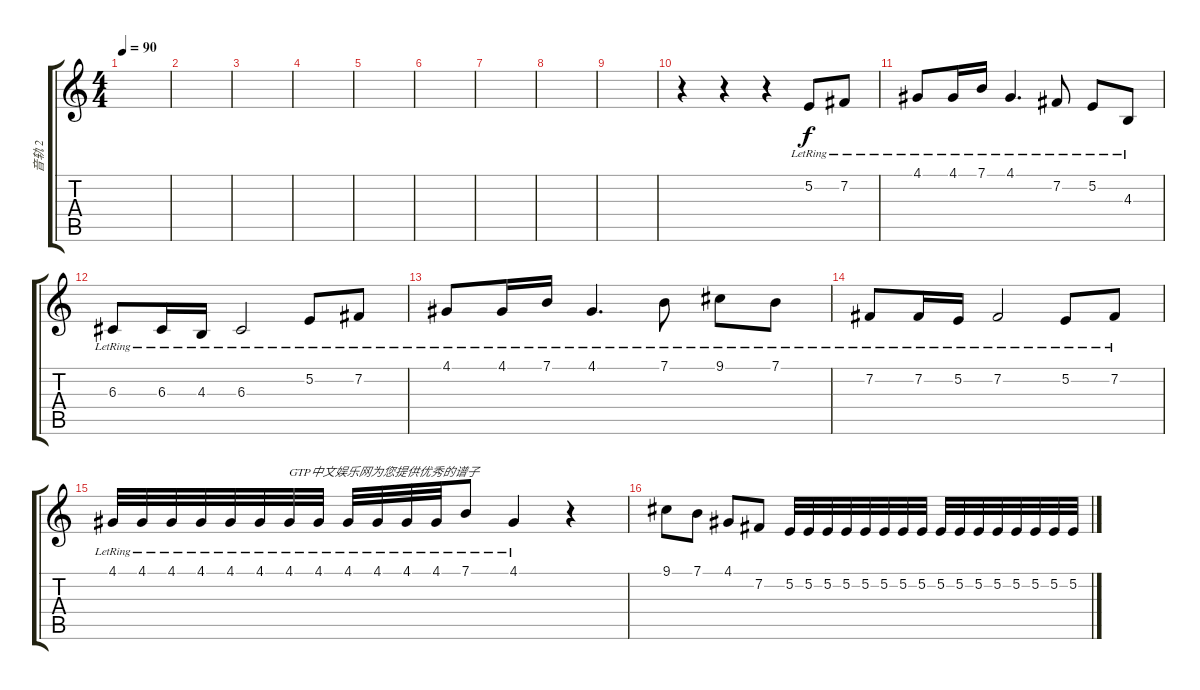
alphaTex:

\track ("音轨 2" "音轨 2") {instrument shamisen}
\staff {score tabs}
\tuning (E4 B3 G3 D3 A2 E2) {hide}
\ts (4 4)
\tempo 90
\clef g2
\ks c
|
|
|
|
|
|
|
|
|
r.4 r.4 r.4 5.2{lr}.8 7.2{lr}.8 |
4.1{lr}.8 4.1{lr}.16 7.1{lr}.16 4.1{lr}.4{d} 7.2{lr}.8 5.2{lr}.8 4.3{lr}.8 |
6.3{lr}.8 6.3{lr}.16 4.3{lr}.16 6.3{lr}.2 5.2{lr}.8 7.2{lr}.8 |
4.1{lr}.8 4.1{lr}.16 7.1{lr}.16 4.1{lr}.4{d} 7.1{lr}.8 9.1{lr}.8 7.1{lr}.8 |
7.2{lr}.8 7.2{lr}.16 5.2{lr}.16 7.2{lr}.2 5.2{lr}.8 7.2{lr}.8 |
4.1{lr}.32 4.1{lr}.32 4.1{lr}.32 4.1{lr}.32 4.1{lr}.32 4.1{lr}.32 4.1{lr}.32{txt "GTP中文娱乐网为您提供优秀的谱子"} 4.1{lr}.32 4.1{lr}.32 4.1{lr}.32 4.1{lr}.32 4.1{lr}.32 7.1{lr}.8 4.1{lr}.4 r.4 |
9.1.8 7.1.8 4.1.8 7.2.8 5.2.32 5.2.32 5.2.32 5.2.32 5.2.32 5.2.32 5.2.32 5.2.32 5.2.32 5.2.32 5.2.32 5.2.32 5.2.32 5.2.32 5.2.32 5.2.32
